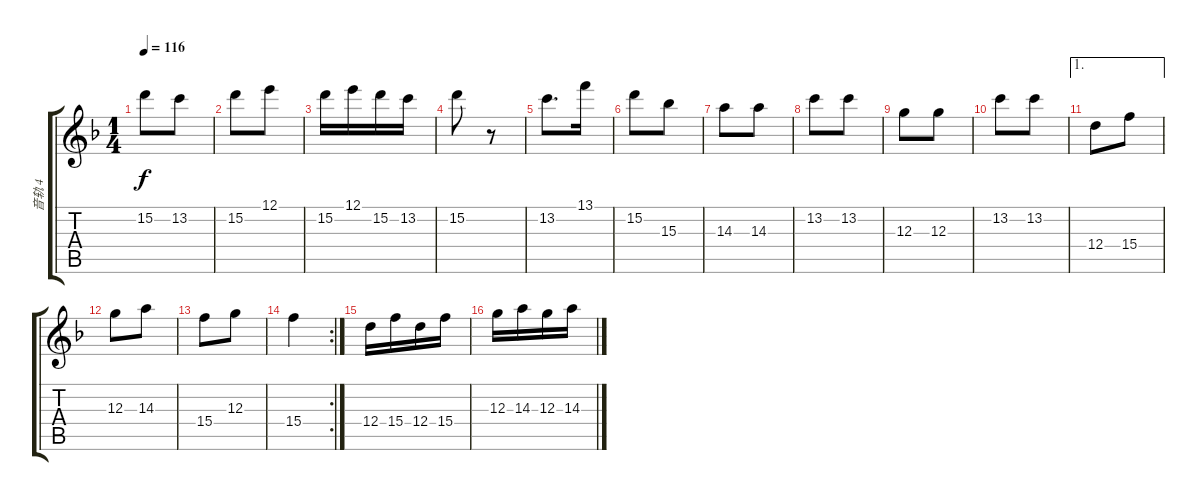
\track ("音轨 4" "音轨 4") {instrument acousticguitarsteel}
\staff {score tabs}
\tuning (E4 B3 G3 D3 A2 E2) {hide}
\ts (1 4)
\tempo 116
\clef g2
\ks f
15.2.8{dy f} 13.2.8 |
15.2.8 12.1.8 |
15.2.16 12.1.16 15.2.16 13.2.16 |
15.2.8 r.8 |
13.2.8{d} 13.1.16 |
15.2.8 15.3.8 |
14.3.8 14.3.8 |
13.2.8 13.2.8 |
12.3.8 12.3.8 |
13.2.8 13.2.8 |
\ae 1
12.4.8 15.4.8 |
12.3.8 14.3.8 |
15.4.8 12.3.8 |
\rc 2
15.4.4 |
12.4.16 15.4.16 12.4.16 15.4.16 |
12.3.16 14.3.16 12.3.16 14.3.16
